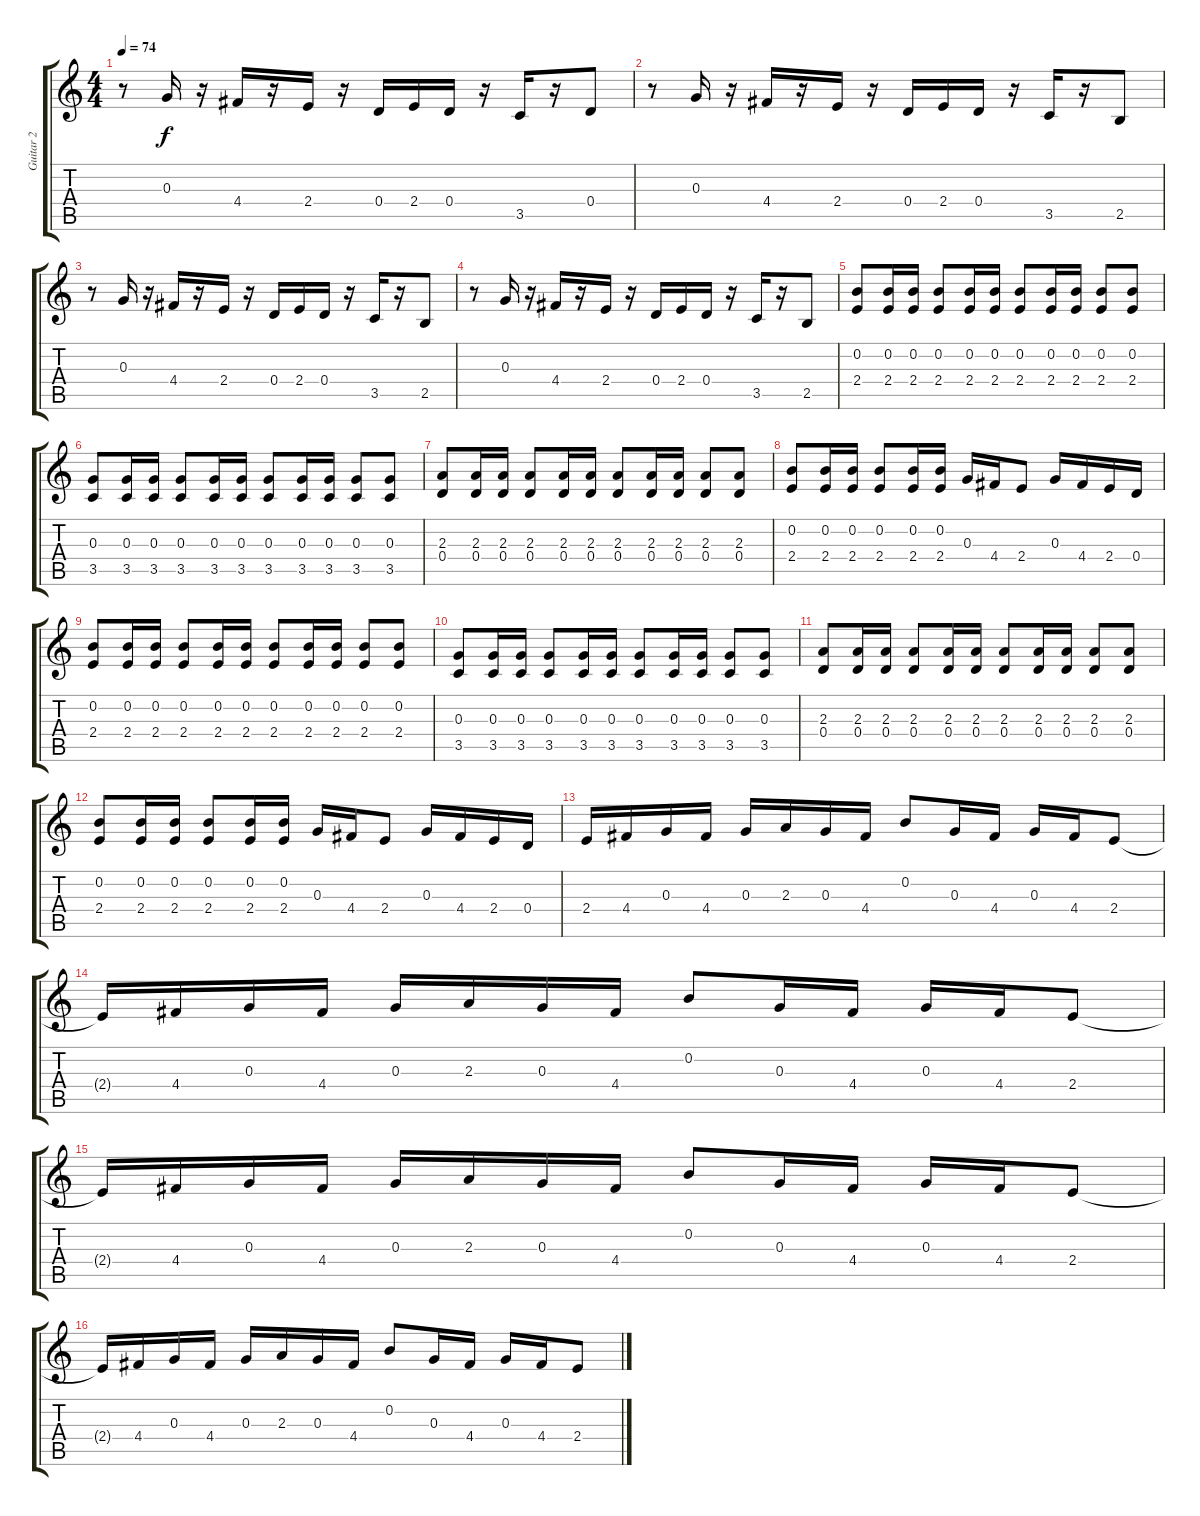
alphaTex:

\track ("Guitar 2" "Guitar 2") {instrument distortionguitar}
\staff {score tabs}
\tuning (E4 B3 G3 D3 A2 E2) {hide}
\ts (4 4)
\tempo 74
\clef g2
\ks c
r.8{dy f} 0.3.16 r.16 4.4.16 r.16 2.4.16 r.16 0.4.16 2.4.16 0.4.16 r.16 3.5.16 r.16 0.4.8 |
r.8 0.3.16 r.16 4.4.16 r.16 2.4.16 r.16 0.4.16 2.4.16 0.4.16 r.16 3.5.16 r.16 2.5.8 |
r.8 0.3.16 r.16 4.4.16 r.16 2.4.16 r.16 0.4.16 2.4.16 0.4.16 r.16 3.5.16 r.16 2.5.8 |
r.8 0.3.16 r.16 4.4.16 r.16 2.4.16 r.16 0.4.16 2.4.16 0.4.16 r.16 3.5.16 r.16 2.5.8 |
(0.2 2.4).8 (0.2 2.4).16 (0.2 2.4).16 (0.2 2.4).8 (0.2 2.4).16 (0.2 2.4).16 (0.2 2.4).8 (0.2 2.4).16 (0.2 2.4).16 (0.2 2.4).8 (0.2 2.4).8 |
(0.3 3.5).8 (0.3 3.5).16 (0.3 3.5).16 (0.3 3.5).8 (0.3 3.5).16 (0.3 3.5).16 (0.3 3.5).8 (0.3 3.5).16 (0.3 3.5).16 (0.3 3.5).8 (0.3 3.5).8 |
(2.3 0.4).8 (2.3 0.4).16 (2.3 0.4).16 (2.3 0.4).8 (2.3 0.4).16 (2.3 0.4).16 (2.3 0.4).8 (2.3 0.4).16 (2.3 0.4).16 (2.3 0.4).8 (2.3 0.4).8 |
(0.2 2.4).8 (0.2 2.4).16 (0.2 2.4).16 (0.2 2.4).8 (0.2 2.4).16 (0.2 2.4).16 0.3.16 4.4.16 2.4.8 0.3.16 4.4.16 2.4.16 0.4.16 |
(0.2 2.4).8 (0.2 2.4).16 (0.2 2.4).16 (0.2 2.4).8 (0.2 2.4).16 (0.2 2.4).16 (0.2 2.4).8 (0.2 2.4).16 (0.2 2.4).16 (0.2 2.4).8 (0.2 2.4).8 |
(0.3 3.5).8 (0.3 3.5).16 (0.3 3.5).16 (0.3 3.5).8 (0.3 3.5).16 (0.3 3.5).16 (0.3 3.5).8 (0.3 3.5).16 (0.3 3.5).16 (0.3 3.5).8 (0.3 3.5).8 |
(2.3 0.4).8 (2.3 0.4).16 (2.3 0.4).16 (2.3 0.4).8 (2.3 0.4).16 (2.3 0.4).16 (2.3 0.4).8 (2.3 0.4).16 (2.3 0.4).16 (2.3 0.4).8 (2.3 0.4).8 |
(0.2 2.4).8 (0.2 2.4).16 (0.2 2.4).16 (0.2 2.4).8 (0.2 2.4).16 (0.2 2.4).16 0.3.16 4.4.16 2.4.8 0.3.16 4.4.16 2.4.16 0.4.16 |
2.4.16 4.4.16 0.3.16 4.4.16 0.3.16 2.3.16 0.3.16 4.4.16 0.2.8 0.3.16 4.4.16 0.3.16 4.4.16 2.4.8 |
2.4{t}.16 4.4.16 0.3.16 4.4.16 0.3.16 2.3.16 0.3.16 4.4.16 0.2.8 0.3.16 4.4.16 0.3.16 4.4.16 2.4.8 |
2.4{t}.16 4.4.16 0.3.16 4.4.16 0.3.16 2.3.16 0.3.16 4.4.16 0.2.8 0.3.16 4.4.16 0.3.16 4.4.16 2.4.8 |
2.4{t}.16 4.4.16 0.3.16 4.4.16 0.3.16 2.3.16 0.3.16 4.4.16 0.2.8 0.3.16 4.4.16 0.3.16 4.4.16 2.4.8
